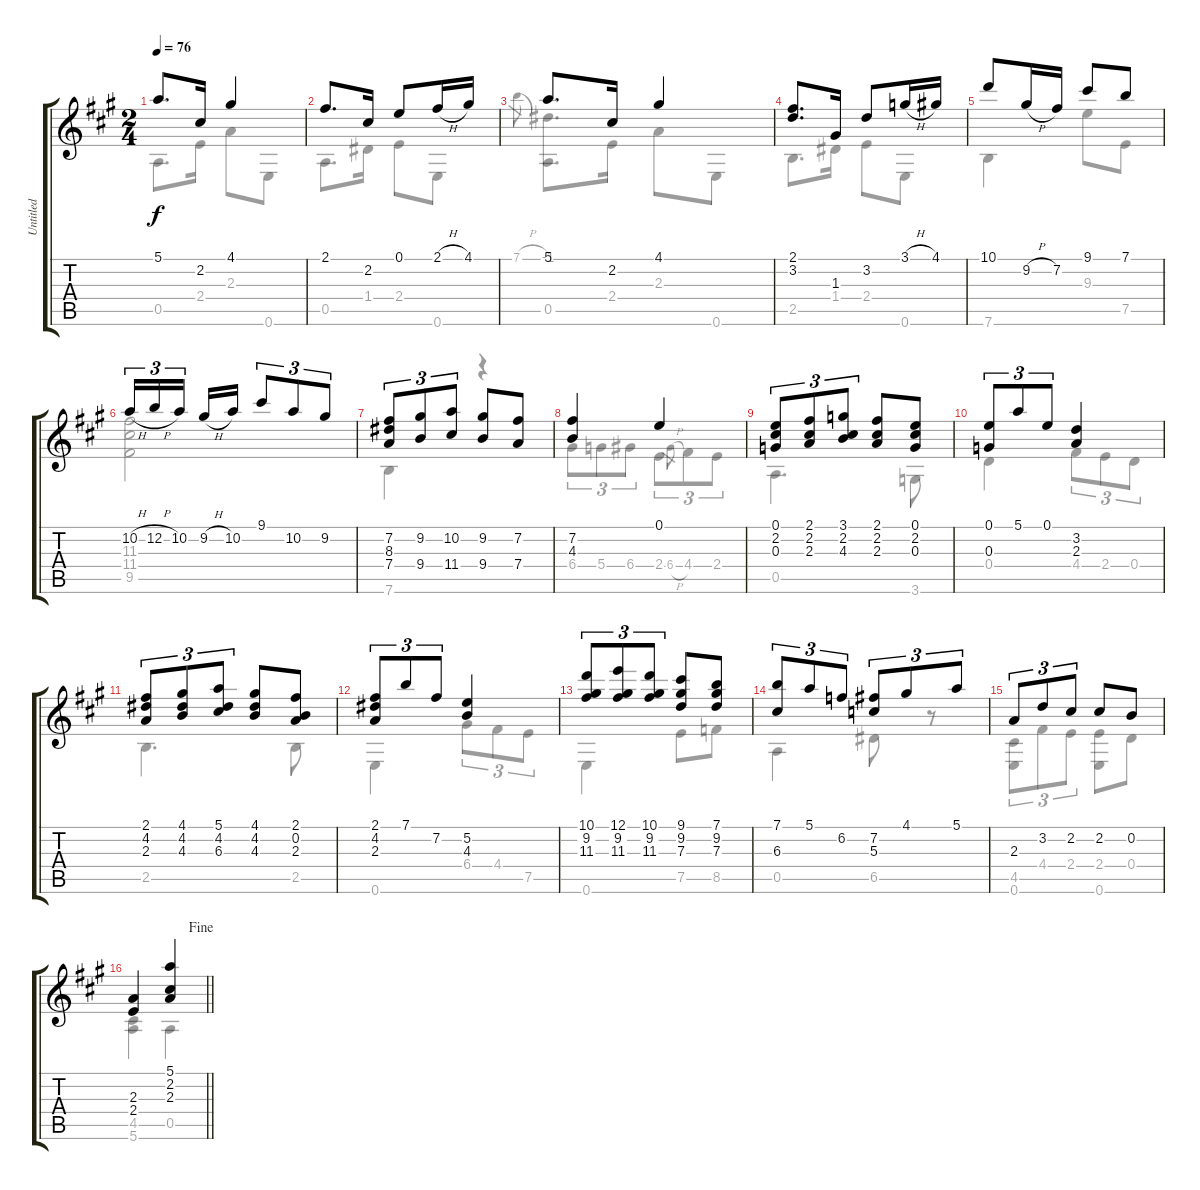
\track ("Untitled" "Untitled") {instrument acousticguitarnylon}
\staff {score tabs}
\tuning (E4 B3 G3 D3 A2 E2) {hide}
\voice
\ts (2 4)
\tempo 76
\clef g2
\ks a
5.1.8{d dy f} 2.2.16 4.1.4 |
2.1.8{d} 2.2.16 0.1.8 2.1{h}.16 4.1.16 |
5.1.8{d} 2.2.16 4.1.4 |
(2.1 3.2).8{d} 1.3.16 3.2.8 3.1{h}.16 4.1.16 |
10.1.8 9.2{h}.16 7.2.16 9.1.8 7.1.8 |
10.2{h}.16{tu (3 2)} 12.2{h}.16{tu (3 2)} 10.2.16{tu (3 2) beam splitsecondary} 9.2{h}.16 10.2.16 9.1.8{tu (3 2)} 10.2.8{tu (3 2)} 9.2.8{tu (3 2)} |
(7.2 8.3 7.4).8{tu (3 2)} (9.2 9.4).8{tu (3 2)} (10.2 11.4).8{tu (3 2)} (9.2 9.4).8 (7.2 7.4).8 |
(7.2 4.3).4 0.1.4 |
(0.1 2.2 0.3).8{tu (3 2)} (2.1 2.2 2.3).8{tu (3 2)} (3.1 2.2 4.3).8{tu (3 2)} (2.1 2.2 2.3).8 (0.1 2.2 0.3).8 |
(0.1 0.3).8{tu (3 2)} 5.1.8{tu (3 2)} 0.1.8{tu (3 2)} (3.2 2.3).4 |
(2.1 4.2 2.3).8{tu (3 2)} (4.1 4.2 4.3).8{tu (3 2)} (5.1 4.2 6.3).8{tu (3 2)} (4.1 4.2 4.3).8 (2.1 0.2 2.3).8 |
(2.1 4.2 2.3).8{tu (3 2)} 7.1.8{tu (3 2)} 7.2.8{tu (3 2)} (5.2 4.3).4 |
(10.1 9.2 11.3).8{tu (3 2)} (12.1 9.2 11.3).8{tu (3 2)} (10.1 9.2 11.3).8{tu (3 2)} (9.1 9.2 7.3).8 (7.1 9.2 7.3).8 |
(7.1 6.3).8{tu (3 2)} 5.1.8{tu (3 2)} 6.2.8{tu (3 2)} (7.2 5.3).8{tu (3 2)} 4.1.8{tu (3 2)} 5.1.8{tu (3 2)} |
2.3.8{tu (3 2)} 3.2.8{tu (3 2)} 2.2.8{tu (3 2)} 2.2.8 0.2.8 |
\jump fine
\barLineRight lightlight
(2.3 2.4).4 (5.1 2.2 2.3).4
\voice
\clef g2
\ottava regular
\simile none
\ks a
0.5.8{d dy f} 2.4.16 2.3.8 0.6.8 |
0.5.8{d} 1.4.16 2.4.8 0.6.8 |
7.1{h}.8{gr} (-1.1 0.5).8{d} 2.4.16 2.3.8 0.6.8 |
2.5.8{d} 1.4.16 2.4.8 0.6.8 |
7.6.4 9.3.8 7.5.8 |
(11.3 11.4 9.5).2 |
7.6.4 r.4 |
6.4.8{tu (3 2)} 5.4.8{tu (3 2)} 6.4.8{tu (3 2)} 2.4.8{tu (3 2)} 6.4{h}.8{gr} 4.4.8{tu (3 2)} 2.4.8{tu (3 2)} |
0.5.4{d} 3.6.8 |
0.4.4 4.4.8{tu (3 2)} 2.4.8{tu (3 2)} 0.4.8{tu (3 2)} |
2.5.4{d} 2.5.8 |
0.6.4 6.4.8{tu (3 2)} 4.4.8{tu (3 2)} 7.5.8{tu (3 2)} |
0.6.4 7.5.8 8.5.8 |
0.5.4 6.5.8 r.8 |
(4.5 0.6).8{tu (3 2)} 4.4.8{tu (3 2)} 2.4.8{tu (3 2)} (2.4 0.6).8 0.4.8 |
\barLineRight lightlight
(4.5 5.6).4 0.5.4
